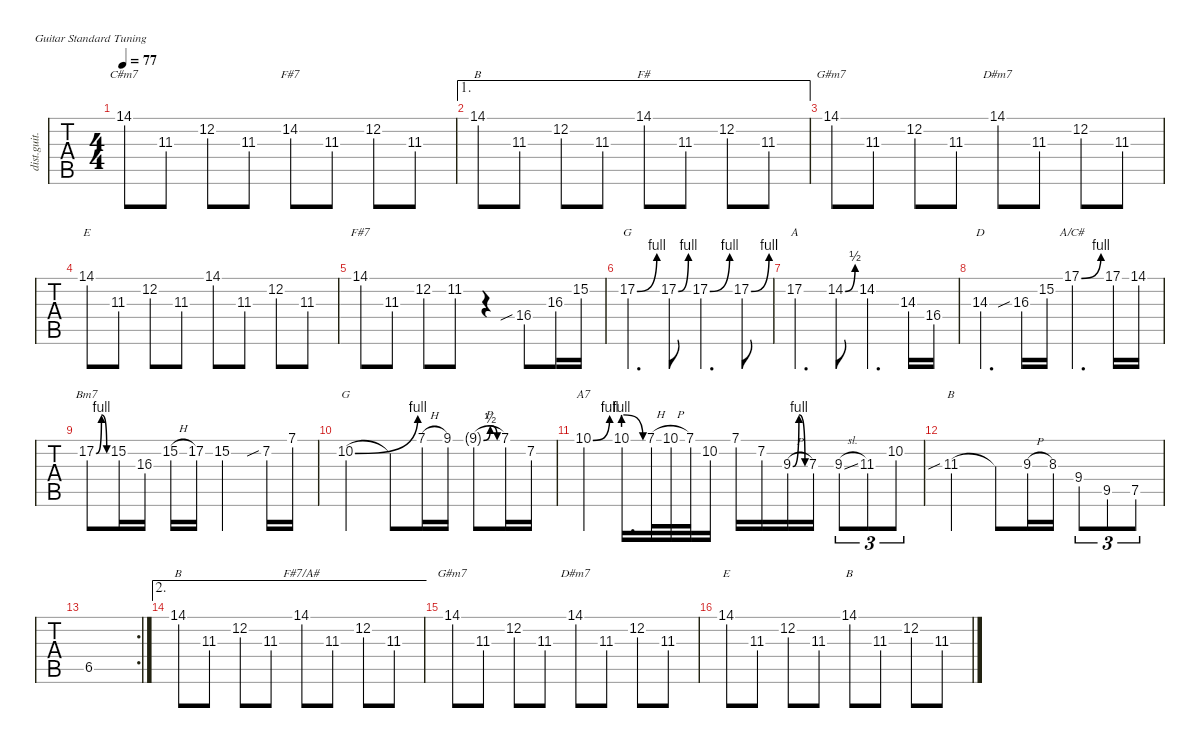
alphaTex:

\defaultSystemsLayout 4
\hideDynamics
\bracketExtendMode nobrackets
\track ("Distortion Guitar" "dist.guit.") {defaultSystemsLayout 4 instrument distortionguitar}
\staff {tabs}
\tuning (E4 B3 G3 D3 A2 E2)
\chord ("B" 2 4 4 4 2 x) {showdiagram false showfingering false barre 2}
\chord ("G#m7" 11 12 13 13 11 x) {firstfret 11 showdiagram false showfingering false barre 11}
\chord ("D#m7" 6 7 8 8 6 x) {firstfret 6 showdiagram false showfingering false barre 6}
\chord ("E" 0 0 1 2 2 0) {showdiagram false showfingering false}
\chord ("C#m7" 4 5 4 6 4 x) {firstfret 4 showdiagram false showfingering false barre (4 4)}
\chord ("F#7" 2 2 3 2 4 2) {showdiagram false showfingering false barre (2 2 2)}
\chord ("F#7/A#" 2 2 3 2 4 2) {showdiagram false showfingering false barre (2 2 2)}
\chord ("F#" 2 2 3 2 4 2) {showdiagram false showfingering false barre (2 2 2)}
\chord ("G" 2 3 4 5 x x) {showdiagram false showfingering false}
\chord ("A" x 2 0 2 0 x) {showdiagram false showfingering false}
\chord ("D" 2 3 2 0 x x) {showdiagram false showfingering false barre 2}
\chord ("A/C#" 17 x x x x x) {firstfret 17 showdiagram false showfingering false}
\chord ("Bm7" 2 3 4 4 2 x) {showdiagram false showfingering false barre 2}
\chord ("G" 3 0 0 0 2 3) {showdiagram false showfingering false}
\chord ("A7" x 2 0 2 0 x) {showdiagram false showfingering false}
\ts (4 4)
\tempo 77
\clef g2
\ks c
14.1{acc #}.8{ch "C#m7" dy mf} 11.3{acc #}.8 12.2.8 11.3{acc #}.8 14.2{acc #}.8{ch "F#7"} 11.3{acc #}.8 12.2.8 11.3{acc #}.8 |
\ae 1
14.1{acc #}.8{ch "B"} 11.3{acc #}.8 12.2.8 11.3{acc #}.8 14.1{acc #}.8{ch "F#"} 11.3{acc #}.8 12.2.8 11.3{acc #}.8 |
14.1{acc #}.8{ch "G#m7"} 11.3{acc #}.8 12.2.8 11.3{acc #}.8 14.1{acc #}.8{ch "D#m7"} 11.3{acc #}.8 12.2.8 11.3{acc #}.8 |
14.1{acc #}.8{ch "E"} 11.3{acc #}.8 12.2.8 11.3{acc #}.8 14.1{acc #}.8 11.3{acc #}.8 12.2.8 11.3{acc #}.8 |
14.1{acc #}.8{ch "F#7"} 11.3{acc #}.8 12.2.8 11.2{acc #}.8 r.4 16.4{sib acc #}.8 16.3.16 15.2.16 |
17.2{be (bend 0 0 15 4)}.4{d ch "G"} 17.2{be (bend 0 0 15 4)}.8 17.2{be (bend 0 0 15 4)}.4{d} 17.2{be (bend 0 0 15 4)}.8 |
17.2.4{d ch "A"} 14.2{be (bend 0 0 13.799999999999999 2) acc #}.8 14.2{acc #}.4{d} 14.3.16 16.4{acc #}.16 |
14.3.4{d ch "D"} 16.3{sib}.16 15.2.16 17.1{be (bend 0 0 15 4)}.4{d ch "A/C#"} 17.1.16 14.1{acc #}.16 |
17.2{be (bendrelease 0 0 10.2 4 20.4 4 30 0)}.8{ch "Bm7"} 15.2.16 16.3.16 15.2{h}.16 17.2.16 15.2.2 7.2{sib acc #}.16 7.1.16 |
10.2{be (bend 0 0 15 4)}.2{ch "G"} 10.2{t}.8 7.1{h}.16 9.1{acc #}.16 9.1{be (bendrelease 0 0 9.6 2 20.4 2 30 0) h g acc #}.8 7.1.16 7.2{acc #}.16 |
10.1{be (bend 0 0 15 4)}.4{ch "A7"} 10.1{be (prebendrelease 0 4 15 0)}.16{d} 7.1{h}.32 10.1{h}.32 7.1.32 10.2.16 7.1.16 7.2{acc #}.16 9.3{be (bendrelease 0 0 10.2 4 20.4 4 30 0) h}.16 7.3.16 9.3{sl}.8{tu (3 2)} 11.3{acc #}.8{tu (3 2)} 10.2.8{tu (3 2)} |
11.3{sib acc #}.2{ch "B"} 11.3{t acc #}.8 9.3{h}.16 8.3{acc #}.16 9.4.8{tu (3 2)} 9.5{acc #}.8{tu (3 2)} 7.5.8{tu (3 2)} |
\rc 2
6.5{acc #}.1 |
\ae 2
14.1{acc #}.8{ch "B"} 11.3{acc #}.8 12.2.8 11.3{acc #}.8 14.1{acc #}.8{ch "F#7/A#"} 11.3{acc #}.8 12.2.8 11.3{acc #}.8 |
14.1{acc #}.8{ch "G#m7"} 11.3{acc #}.8 12.2.8 11.3{acc #}.8 14.1{acc #}.8{ch "D#m7"} 11.3{acc #}.8 12.2.8 11.3{acc #}.8 |
14.1{acc #}.8{ch "E"} 11.3{acc #}.8 12.2.8 11.3{acc #}.8 14.1{acc #}.8{ch "B"} 11.3{acc #}.8 12.2.8 11.3{acc #}.8
